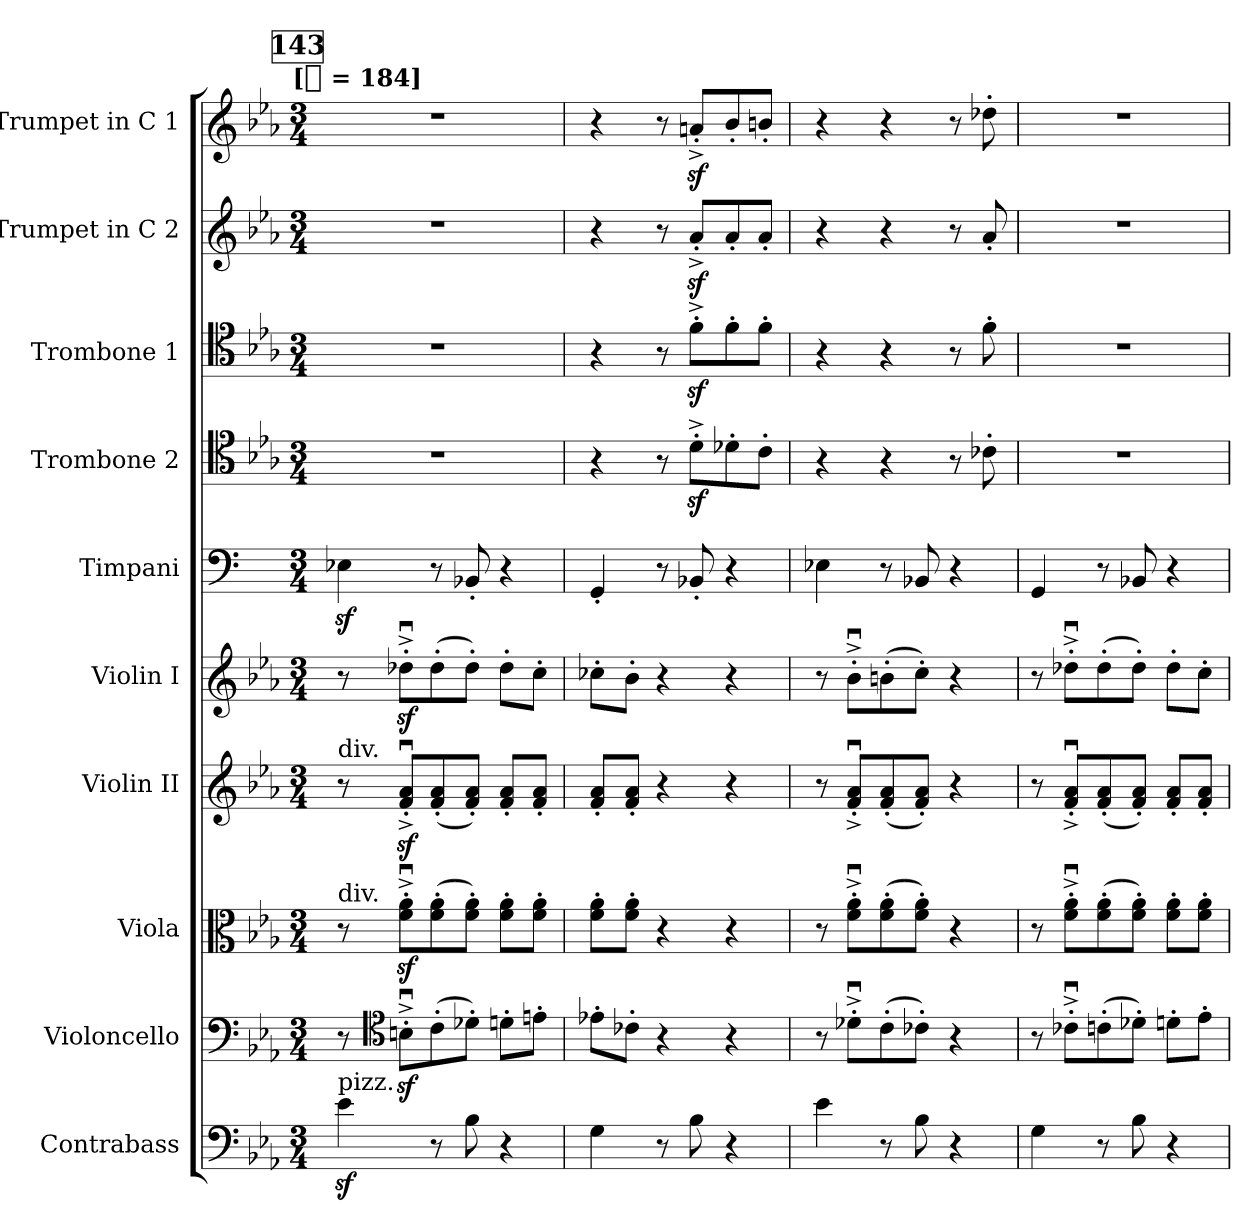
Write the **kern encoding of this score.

**kern	**kern	**kern	**kern	**kern	**kern	**kern	**kern	**kern	**kern
*part10	*part9	*part8	*part7	*part6	*part5	*part4	*part3	*part2	*part1
*staff10	*staff9	*staff8	*staff7	*staff6	*staff5	*staff4	*staff3	*staff2	*staff1
*I"Contrabass	*I"Violoncello	*I"Viola	*I"Violin II	*I"Violin I	*I"Timpani	*I"Trombone 2	*I"Trombone 1	*I"Trumpet in C 2	*I"Trumpet in C 1
*I'Cb.	*I'Vc.	*I'Vla.	*I'Vln. 2	*I'Vln. 1	*I'Timp.	*I'Tbn. 2	*I'Tbn. 1	*	*
*clefF4	*clefF4	*clefC3	*clefG2	*clefG2	*clefF4	*clefC4	*clefC4	*clefG2	*clefG2
*ITrd7c12	*	*	*	*	*	*	*	*	*
*k[b-e-a-]	*k[b-e-a-]	*k[b-e-a-]	*k[b-e-a-]	*k[b-e-a-]	*k[]	*k[b-e-a-]	*k[b-e-a-]	*k[b-e-a-]	*k[b-e-a-]
*E-:	*E-:	*E-:	*E-:	*E-:	*C:	*E-:	*E-:	*E-:	*E-:
!!LO:TX:omd:t=[[quarter] = 184]
*M3/4	*M3/4	*M3/4	*M3/4	*M3/4	*M3/4	*M3/4	*M3/4	*M3/4	*M3/4
*MM184	*MM184	*MM184	*MM184	*MM184	*MM184	*MM184	*MM184	*MM184	*MM184
!!LO:REH:place=s1:t=143
=121	=121	=121	=121	=121	=121	=121	=121	=121	=121
!	!	!	!LO:TX:a:t=div.	!	!	!	!	!	!
!	!	!LO:TX:a:t=div.	!	!	!	!	!	!	!
!LO:TX:a:t=pizz.	!	!	!	!	!	!	!	!	!
!LO:DY:t=sempre %s	!	!	!	!	!LO:DY:t=poco %s  - secco	!	!	!	!
4E-z	8r	8r	8r	8r	4E-Xz	4%3r	4%3r	4%3r	4%3r
*	*clefC4	*	*	*	*	*	*	*	*
.	8Bnz'^uL	8fz'^u 8a-z'^uL	8fz'^u 8a-z'^uL	8dd-Xz'^uL	.	.	.	.	.
8r	(8c'	(8f' 8a-'	(8f' 8a-'	(8dd-'	8r	.	.	.	.
8BB-	8d-X'J)	8f' 8a-'J)	8f' 8a-'J)	8dd-'J)	8BB-X'	.	.	.	.
4r	8dn'L	8f' 8a-'L	8f' 8a-'L	8dd-'L	4r	.	.	.	.
.	8en'J	8f' 8a-'J	8f' 8a-'J	8cc'J	.	.	.	.	.
=122	=122	=122	=122	=122	=122	=122	=122	=122	=122
4GG	8e-X'L	8f' 8a-'L	8f' 8a-'L	8cc-X'L	4GG'	4r	4r	4r	4r
.	8c-X'J	8f' 8a-'J	8f' 8a-'J	8b-'J	.	.	.	.	.
8r	4r	4r	4r	4r	8r	8r	8r	8r	8r
!	!	!	!	!	!	!LO:DY:t=%s  ma leggiero	!LO:DY:t=%s  ma leggiero	!LO:DY:t=%s  ma leggiero	!LO:DY:t=%s  ma leggiero
8BB-	.	.	.	.	8BB-X'	8dz'^L	8fz'^L	8a-z'^L	8anz'^L
4r	4r	4r	4r	4r	4r	8d-X'	8f'	8a-'	8b-'
.	.	.	.	.	.	8c'J	8f'J	8a-'J	8bn'J
=123	=123	=123	=123	=123	=123	=123	=123	=123	=123
4E-	8r	8r	8r	8r	4E-X	4r	4r	4r	4r
.	8d-X'^uL	8f'^u 8a-'^uL	8f'^u 8a-'^uL	8b-'^uL	.	.	.	.	.
8r	(8c'	(8f' 8a-'	(8f' 8a-'	(8bn'	8r	4r	4r	4r	4r
8BB-	8c-X'J)	8f' 8a-'J)	8f' 8a-'J)	8cc'J)	8BB-X	.	.	.	.
4r	4r	4r	4r	4r	4r	8r	8r	8r	8r
.	.	.	.	.	.	8c-X'	8f'	8a-'	8dd-X'
=124	=124	=124	=124	=124	=124	=124	=124	=124	=124
4GG	8r	8r	8r	8r	4GG	4%3r	4%3r	4%3r	4%3r
.	8c-X'^uL	8f'^u 8a-'^uL	8f'^u 8a-'^uL	8dd-X'^uL	.	.	.	.	.
8r	(8cn'	(8f' 8a-'	(8f' 8a-'	(8dd-'	8r	.	.	.	.
8BB-	8d-X'J)	8f' 8a-'J)	8f' 8a-'J)	8dd-'J)	8BB-X	.	.	.	.
4r	8dn'L	8f' 8a-'L	8f' 8a-'L	8dd-'L	4r	.	.	.	.
.	8e-'J	8f' 8a-'J	8f' 8a-'J	8cc'J	.	.	.	.	.
=	=	=	=	=	=	=	=	=	=
*-	*-	*-	*-	*-	*-	*-	*-	*-	*-
